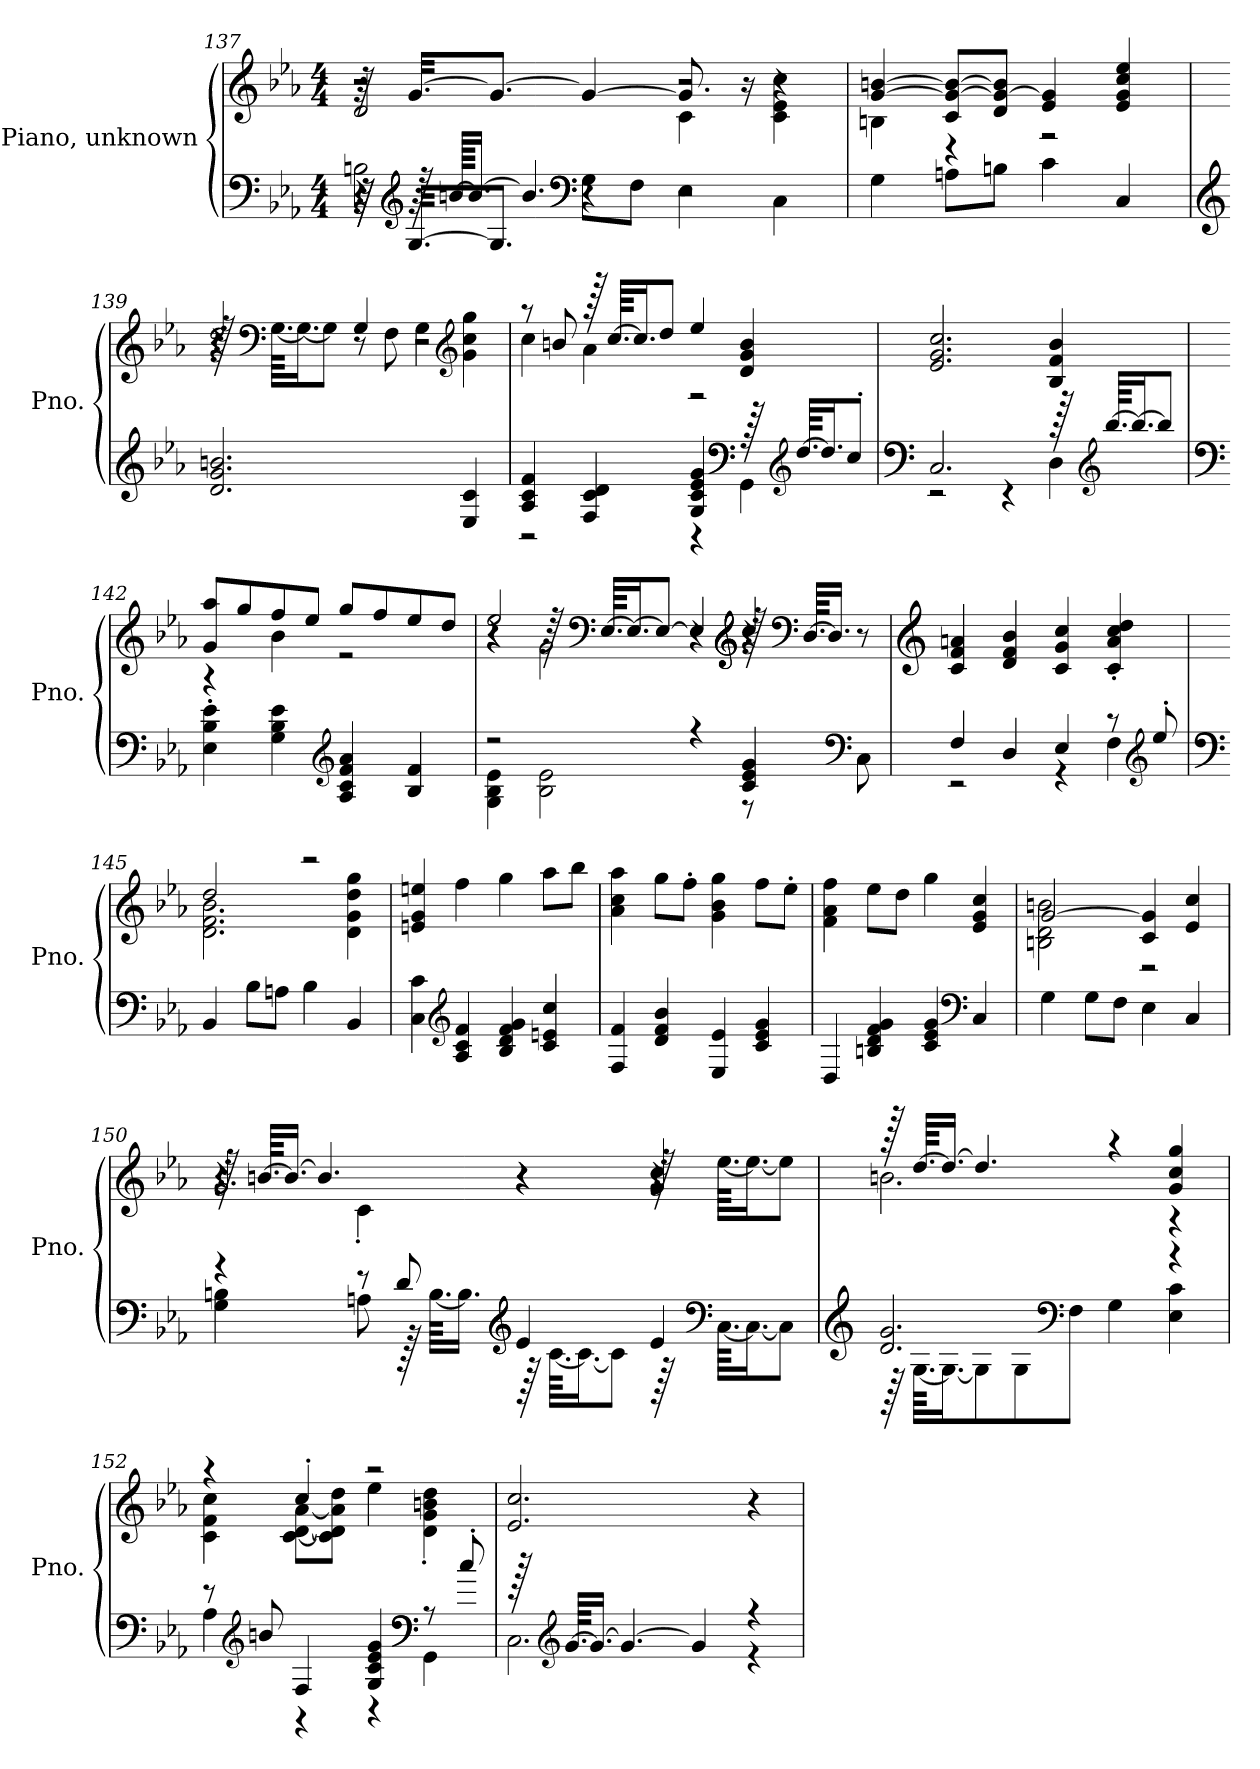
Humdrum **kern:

**kern	**kern
*part1	*part1
*staff2	*staff1
*I"Piano, unknown	*
*I'Pno.	*
!!LO:LB:g=z
*clefF4	*clefG2
*k[b-e-a-]	*k[b-e-a-]
*M4/4	*M4/4
=137	=137
*^	*^
*	*^	*	*^
*	*	*^	*	*	*
64r	2Bn\	64r	4r	64r	2r	2d/
*clefG2	*	*	*	*	*	*
128r	.	[32.G/KKL	.	[32.g/KKL	.	.
[128bn/KKKLL	.	.	.	.	.	.
16.b/JJ_	.	.	.	.	.	.
.	.	8.G/J]	.	8.g/J_	.	.
4.b/]	.	.	.	.	.	.
*clefF4	*	*	*	*	*	*
.	.	4r	8G\L	4g/_	.	.
.	.	.	8F\J	.	.	.
2r	2r	2r	4E-\	8.g/]	4c\	2r
.	.	.	.	16r	.	.
.	.	.	4C\	4r	4c\ 4e-\ 4cc\	.
*v	*v	*v	*v	*	*	*
*	*	*v	*v
=138	=138	=138
4G\	[4g/ [4bn/	4Bn\
8An\L	8c/ 8g/_ 8b/_L	4r
8Bn\J	8d/ 8g/_ 8b/]J	.
4c\	4e-/ 4g/]	2r
4C/	4e-/ 4g/ 4cc/ 4ee-/	.
*	*v	*v
=139	=139
*clefG2	*
*	*^
*	*	*^
2.d/ 2.g/ 2.bn/	2dd/	128r	4r
*	*clefF4	*	*
.	.	[64.G\KKLL	.
.	.	16.G\J_	.
.	.	8G\J]	.
.	.	8r	4G/
.	.	8F\	.
.	2r	4G\	2r
*	*clefG2	*	*
4E-/ 4c/	.	4g\ 4cc\ 4gg\	.
*	*	*v	*v
!!LO:PB:g=z
=140	=140	=140
*^	*	*
4A-/ 4c/ 4f/	2r	8r	4cc\
.	.	8bn/	.
4F/ 4c/ 4d/	.	128r	4a-\
.	.	[64.cc/KKLL	.
.	.	16.cc/J]	.
.	.	8dd/J	.
4G/ 4c/ 4e-/ 4g/	4r	4ee-/	2r
*clefF4	*	*	*
128r	4GG\	4d/ 4g/ 4b/	.
*clefG2	*	*	*
[64.dd/KKLL	.	.	.
16.dd/J]	.	.	.
8cc'/J	.	.	.
*	*	*v	*v
=141	=141	=141
*clefF4	*	*
2.C/	2r	2.e-/ 2.g/ 2.cc/
.	4r	.
128r	4D\	4B-/ 4f/ 4b-/
*clefG2	*	*
[64.bb-/KKLL	.	.
16.bb-/J_	.	.
8bb-/J]	.	.
*v	*v	*
=142	=142
*clefF4	*
*	*^
4E-\' 4B-\' 4e-\'	8g/ 8aa-/L	4r
.	8gg/	.
4G\ 4B-\ 4e-\	8ff/	4b-\
.	8ee-/J	.
*clefG2	*	*
4A-/ 4c/ 4f/ 4a-/	8gg/L	2r
.	8ff/	.
4B-/ 4f/	8ee-/	.
.	8dd/J	.
!!LO:LB:g=z
=143	=143	=143
*^	*	*^
2r	4G\ 4B-\ 4e-\	2ee-/	4r	4r
.	2B-\ 2e-\	.	2g\	128r
*	*	*clefF4	*	*
.	.	.	.	[64.E-/KKLL
.	.	.	.	16.E-/J_
.	.	.	.	8E-/J_
4r	.	4r	.	4E-/]
*	*	*clefG2	*	*
4c/ 4e-/ 4g/	8r	4cc/	4r	128r
*	*	*clefF4	*	*
.	.	.	.	[64.D/KKLL
.	.	.	.	16.D/JJ]
*clefF4	*	*	*	*
.	8C\	.	.	8r
*	*	*v	*v	*v
=144	=144	=144
*	*	*clefG2
4F/	2r	4c/ 4f/ 4an/
4D/	.	4d/ 4f/ 4b-/
4E-/	4r	4c/ 4g/ 4cc/
8r	4F\	4c/' 4a/' 4cc/' 4dd/'
*clefG2	*	*
8ee-'/	.	.
*v	*v	*
=145	=145
*clefF4	*
*	*^
4BB-/	2dd/	2.d\ 2.f\ 2.b-\
8B-\L	.	.
8An\J	.	.
4B-\	2r	.
4BB-/	.	4d\ 4g\ 4dd\ 4gg\
*	*v	*v
!!LO:LB:g=z
=146	=146
4C\ 4c\	4en/ 4g/ 4een/
*clefG2	*
4A-/ 4c/ 4f/	4ff\
4B-/ 4d/ 4f/ 4g/	4gg\
4c/ 4en/ 4cc/	8aa-\L
.	8bb-\J
=147	=147
4F/ 4f/	4a-\ 4cc\ 4aa-\
4d/ 4f/ 4b-/	8gg\L
.	8ff'\J
4E-/ 4e-/	4g\ 4b-\ 4gg\
4c/ 4e-/ 4g/	8ff\L
.	8ee-'\J
=148	=148
4D/	4f\ 4a-\ 4ff\
4Bn/ 4d/ 4f/ 4g/	8ee-\L
.	8dd\J
4c/ 4e-/ 4g/	4gg\
*clefF4	*
4C/	4e-/ 4g/ 4cc/
=149	=149
*	*^
4G\	[2g/	2Bn\ 2d\ 2bn\
8G\L	.	.
8F\J	.	.
4E-\	4c/ 4g/]	2r
4C/	4e-/ 4cc/	.
!!LO:LB:g=z
=150	=150	=150
*^	*	*^
4r	4G\ 4Bn\	128r	4r	2.g/
.	.	[64.bn/KKLL	.	.
.	.	16.b/JJ_	.	.
.	.	4.b/]	.	.
8r	8An\	.	4c'\	.
8d/	128r	.	.	.
.	[64.B\KKLL	.	.	.
.	16.B\JJ]	.	.	.
*clefG2	*	*	*	*
4e-/	128r	4r	4r	.
.	[64.c\KKLL	.	.	.
.	16.c\J_	.	.	.
.	8c\J]	.	.	.
4e-/	128r	4g/ 4cc/	128r	4r
*clefF4	*	*	*	*
.	[64.C\KKLL	.	[64.ee-\KKLL	.
.	16.C\J_	.	16.ee-\J_	.
.	8C\J]	.	8ee-\J]	.
*	*	*v	*v	*v
!!LO:LB:g=z
=151	=151	=151
*clefG2	*	*
*	*	*^
2.d/ 2.g/	128r	128r	2.bn\
.	[64.G\KKLL	[64.dd/KKLL	.
.	16.G\J_	16.dd/JJ_	.
.	8G\]	4.dd/]	.
.	8G\	.	.
*clefF4	*	*	*
.	8F\J	.	.
.	4G\	4r	.
4r	4E-\ 4c\	4g/ 4cc/ 4gg/	4r
=152	=152	=152	=152
8r	4A-\	4r	4c\ 4f\ 4cc\
*clefG2	*	*	*
8bn/	.	.	.
4F/	4r	4cc'/	[8c\ [8d\ [8a-\L
.	.	.	8c\] 8d\] 8a-\] 8dd\J
4G/ 4c/ 4e-/ 4g/	4r	2r	4ee-\
*clefF4	*	*	*
8r	4GG\	.	4d\' 4g\' 4bn\' 4dd\'
8cc'/	.	.	.
*	*	*v	*v
=153	=153	=153
128r	2.C\	2.e-/ 2.cc/
*clefG2	*	*
[64.g/KKLL	.	.
16.g/JJ_	.	.
4.g/_	.	.
4g/]	.	.
4r	4r	4r
*v	*v	*
=	=
*-	*-
